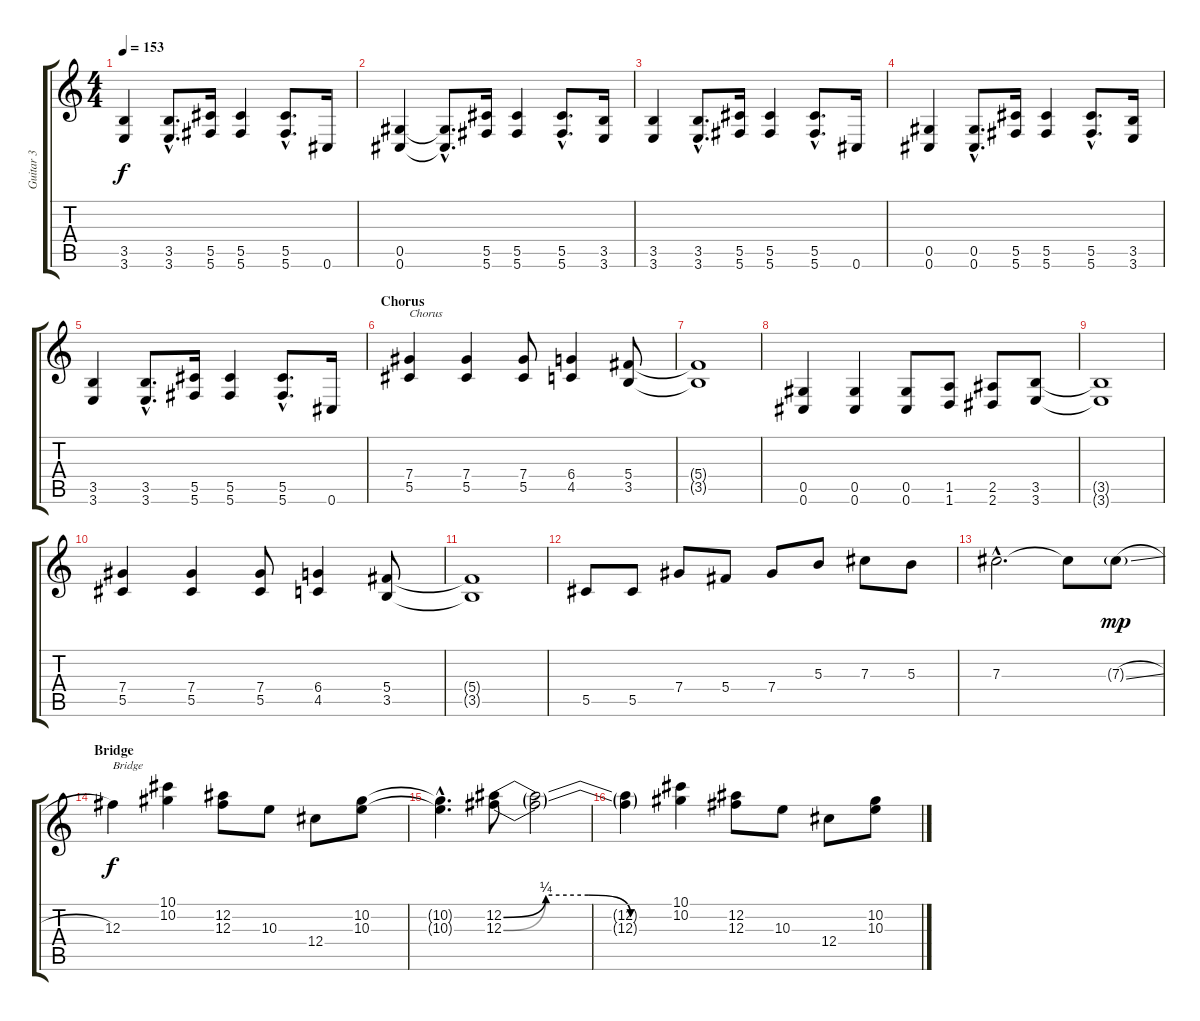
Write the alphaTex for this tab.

\track ("Guitar 3" "Guitar 3") {instrument distortionguitar}
\staff {score tabs}
\tuning (Eb4 Bb3 Gb3 Db3 Ab2 Db2) {hide}
\ts (4 4)
\tempo 153
\clef g2
\ks c
(3.5 3.6).4{dy f} (3.5{hac} 3.6{hac}).8{d} (5.5 5.6).16 (5.5 5.6).4 (5.5{hac} 5.6{hac}).8{d} 0.6.16 |
(0.5 0.6).4 (0.5{hac t} 0.6{hac t}).8{d} (5.5 5.6).16 (5.5 5.6).4 (5.5{hac} 5.6{hac}).8{d} (3.5 3.6).16 |
(3.5 3.6).4 (3.5{hac} 3.6{hac}).8{d} (5.5 5.6).16 (5.5 5.6).4 (5.5{hac} 5.6{hac}).8{d} 0.6.16 |
(0.5 0.6).4 (0.5{hac} 0.6{hac}).8{d} (5.5 5.6).16 (5.5 5.6).4 (5.5{hac} 5.6{hac}).8{d} (3.5 3.6).16 |
(3.5 3.6).4 (3.5{hac} 3.6{hac}).8{d} (5.5 5.6).16 (5.5 5.6).4 (5.5{hac} 5.6{hac}).8{d} 0.6.16 |
\section ("" "Chorus")
(7.4 5.5).4{txt "Chorus"} (7.4 5.5).4 (7.4 5.5).8 (6.4 4.5).4 (5.4 3.5).8 |
(5.4{t} 3.5{t}).1 |
(0.5 0.6).4 (0.5 0.6).4 (0.5 0.6).8 (1.5 1.6).8 (2.5 2.6).8 (3.5 3.6).8 |
(3.5{t} 3.6{t}).1 |
(7.4 5.5).4 (7.4 5.5).4 (7.4 5.5).8 (6.4 4.5).4 (5.4 3.5).8 |
(5.4{t} 3.5{t}).1 |
5.5.8 5.5.8 7.4.8 5.4.8 7.4.8 5.3.8 7.3.8 5.3.8 |
7.3{hac}.2{d} 7.3{t}.8 7.3{sl g}.8{dy mp} |
\section ("" "Bridge")
12.3.4{txt "Bridge" dy f} (10.1 10.2).4 (12.2 12.3).8 10.3.8 12.4.8 (10.2 10.3).8 |
(10.2{hac t} 10.3{hac t}).4{d} (12.2{be (custom 0 0 15 1 30 1 45 0 60 0)} 12.3{be (custom 0 0 15 1 30 1 45 0 60 0)}).8 (12.2{t} 12.3{t}).2 |
(12.2{t} 12.3{t}).4 (10.1 10.2).4 (12.2 12.3).8 10.3.8 12.4.8 (10.2 10.3).8
